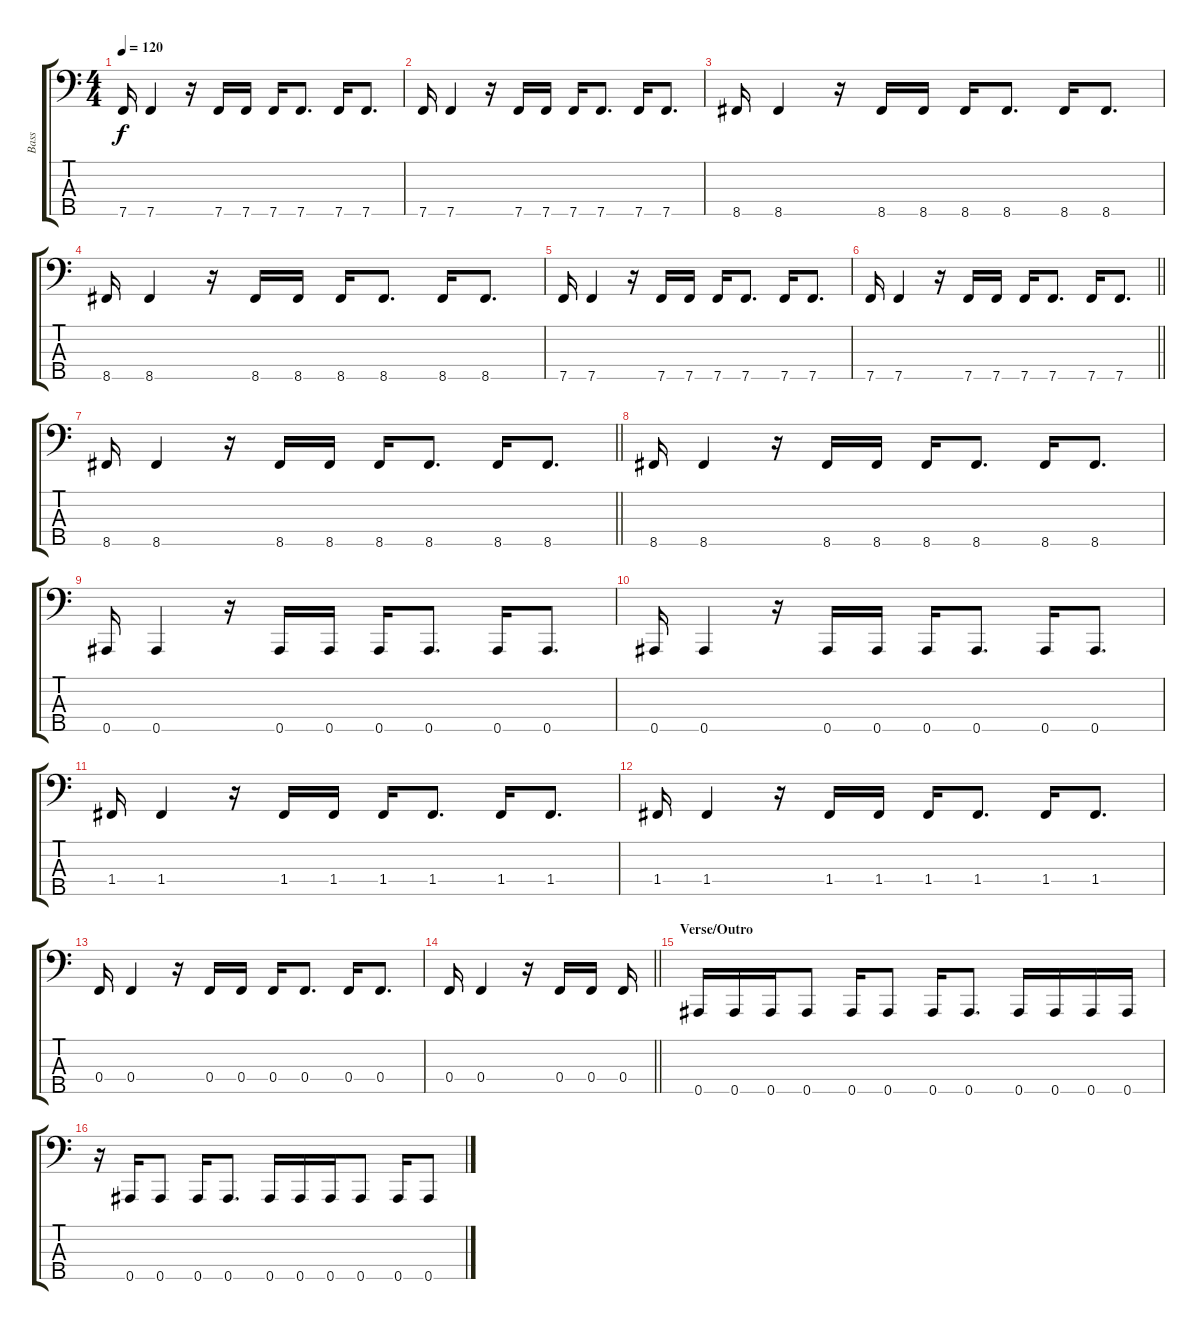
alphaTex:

\track ("Bass" "Bass") {instrument electricbassfinger}
\staff {score tabs}
\tuning (Ab2 Eb2 Bb1 F1 Bb0) {hide}
\ts (4 4)
\tempo 120
\clef f4
\ks c
7.5.16{dy f} 7.5.4 r.16 7.5.16 7.5.16 7.5.16 7.5.8{d} 7.5.16 7.5.8{d} |
7.5.16 7.5.4 r.16 7.5.16 7.5.16 7.5.16 7.5.8{d} 7.5.16 7.5.8{d} |
8.5.16 8.5.4 r.16 8.5.16 8.5.16 8.5.16 8.5.8{d} 8.5.16 8.5.8{d} |
8.5.16 8.5.4 r.16 8.5.16 8.5.16 8.5.16 8.5.8{d} 8.5.16 8.5.8{d} |
7.5.16 7.5.4 r.16 7.5.16 7.5.16 7.5.16 7.5.8{d} 7.5.16 7.5.8{d} |
\barLineRight lightlight
7.5.16 7.5.4 r.16 7.5.16 7.5.16 7.5.16 7.5.8{d} 7.5.16 7.5.8{d} |
\section ("" "")
\barLineRight lightlight
8.5.16 8.5.4 r.16 8.5.16 8.5.16 8.5.16 8.5.8{d} 8.5.16 8.5.8{d} |
\section ("" "")
8.5.16 8.5.4 r.16 8.5.16 8.5.16 8.5.16 8.5.8{d} 8.5.16 8.5.8{d} |
0.5.16 0.5.4 r.16 0.5.16 0.5.16 0.5.16 0.5.8{d} 0.5.16 0.5.8{d} |
0.5.16 0.5.4 r.16 0.5.16 0.5.16 0.5.16 0.5.8{d} 0.5.16 0.5.8{d} |
1.4.16 1.4.4 r.16 1.4.16 1.4.16 1.4.16 1.4.8{d} 1.4.16 1.4.8{d} |
1.4.16 1.4.4 r.16 1.4.16 1.4.16 1.4.16 1.4.8{d} 1.4.16 1.4.8{d} |
0.4.16 0.4.4 r.16 0.4.16 0.4.16 0.4.16 0.4.8{d} 0.4.16 0.4.8{d} |
\barLineRight lightlight
0.4.16 0.4.4 r.16 0.4.16 0.4.16 0.4.16 |
\section ("" "Verse/Outro")
0.5.16 0.5.16 0.5.16 0.5.8 0.5.16 0.5.8 0.5.16 0.5.8{d} 0.5.16 0.5.16 0.5.16 0.5.16 |
r.16 0.5.16 0.5.8 0.5.16 0.5.8{d} 0.5.16 0.5.16 0.5.16 0.5.8 0.5.16 0.5.8
